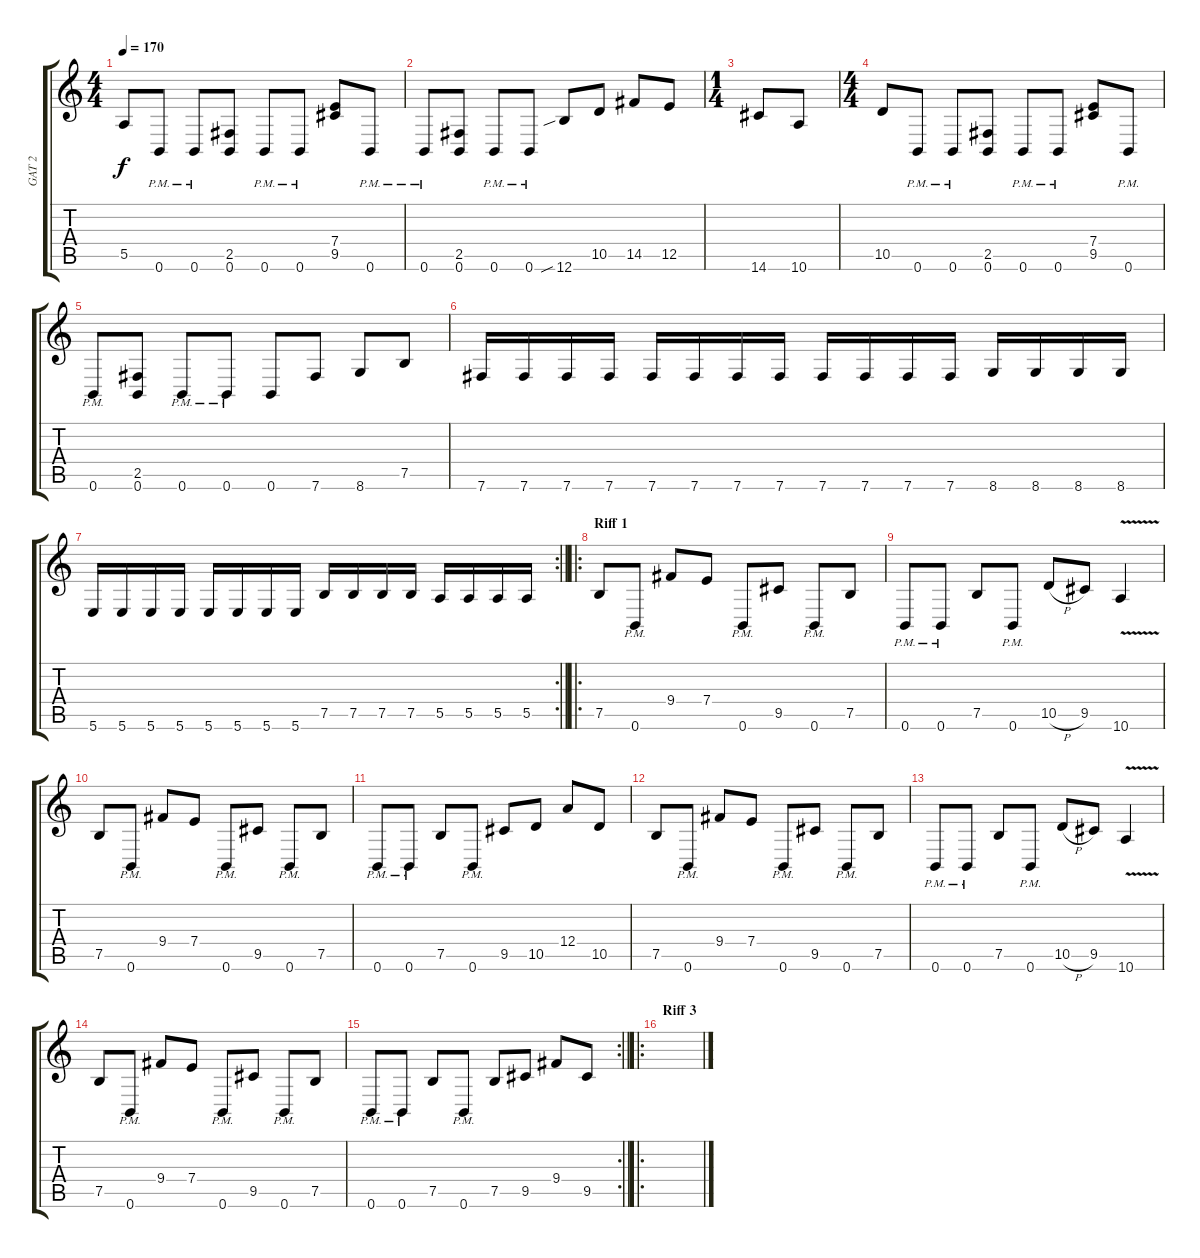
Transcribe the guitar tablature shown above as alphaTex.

\track ("GAT 2" "GAT 2") {instrument distortionguitar}
\staff {score tabs}
\tuning (B3 Gb3 D3 A2 E2 B1) {hide}
\ts (4 4)
\tempo 170
\clef g2
\ks c
5.5.8{dy f} 0.6{pm}.8 0.6{pm}.8 (2.5 0.6).8 0.6{pm}.8 0.6{pm}.8 (7.4 9.5).8 0.6{pm}.8 |
0.6{pm}.8 (2.5 0.6).8 0.6{pm}.8 0.6{pm}.8 12.6{sib}.8 10.5.8 14.5.8 12.5.8 |
\ts (1 4)
14.6.8 10.6.8 |
\ts (4 4)
10.5.8 0.6{pm}.8 0.6{pm}.8 (2.5 0.6).8 0.6{pm}.8 0.6{pm}.8 (7.4 9.5).8 0.6{pm}.8 |
0.6{pm}.8 (2.5 0.6).8 0.6{pm}.8 0.6{pm}.8 0.6.8 7.6.8 8.6.8 7.5.8 |
7.6.16 7.6.16 7.6.16 7.6.16 7.6.16 7.6.16 7.6.16 7.6.16 7.6.16 7.6.16 7.6.16 7.6.16 8.6.16 8.6.16 8.6.16 8.6.16 |
\rc 2
\barLineRight lightlight
5.6.16 5.6.16 5.6.16 5.6.16 5.6.16 5.6.16 5.6.16 5.6.16 7.5.16 7.5.16 7.5.16 7.5.16 5.5.16 5.5.16 5.5.16 5.5.16 |
\ro
\section ("" "Riff 1")
7.5.8 0.6{pm}.8 9.4.8 7.4.8 0.6{pm}.8 9.5.8 0.6{pm}.8 7.5.8 |
0.6{pm}.8 0.6{pm}.8 7.5.8 0.6{pm}.8 10.5{h}.8 9.5.8 10.6{v}.4 |
7.5.8 0.6{pm}.8 9.4.8 7.4.8 0.6{pm}.8 9.5.8 0.6{pm}.8 7.5.8 |
0.6{pm}.8 0.6{pm}.8 7.5.8 0.6{pm}.8 9.5.8 10.5.8 12.4.8 10.5.8 |
7.5.8 0.6{pm}.8 9.4.8 7.4.8 0.6{pm}.8 9.5.8 0.6{pm}.8 7.5.8 |
0.6{pm}.8 0.6{pm}.8 7.5.8 0.6{pm}.8 10.5{h}.8 9.5.8 10.6{v}.4 |
7.5.8 0.6{pm}.8 9.4.8 7.4.8 0.6{pm}.8 9.5.8 0.6{pm}.8 7.5.8 |
\rc 2
\barLineRight lightlight
0.6{pm}.8 0.6{pm}.8 7.5.8 0.6{pm}.8 7.5.8 9.5.8 9.4.8 9.5.8 |
\ro
\section ("" "Riff 3")
